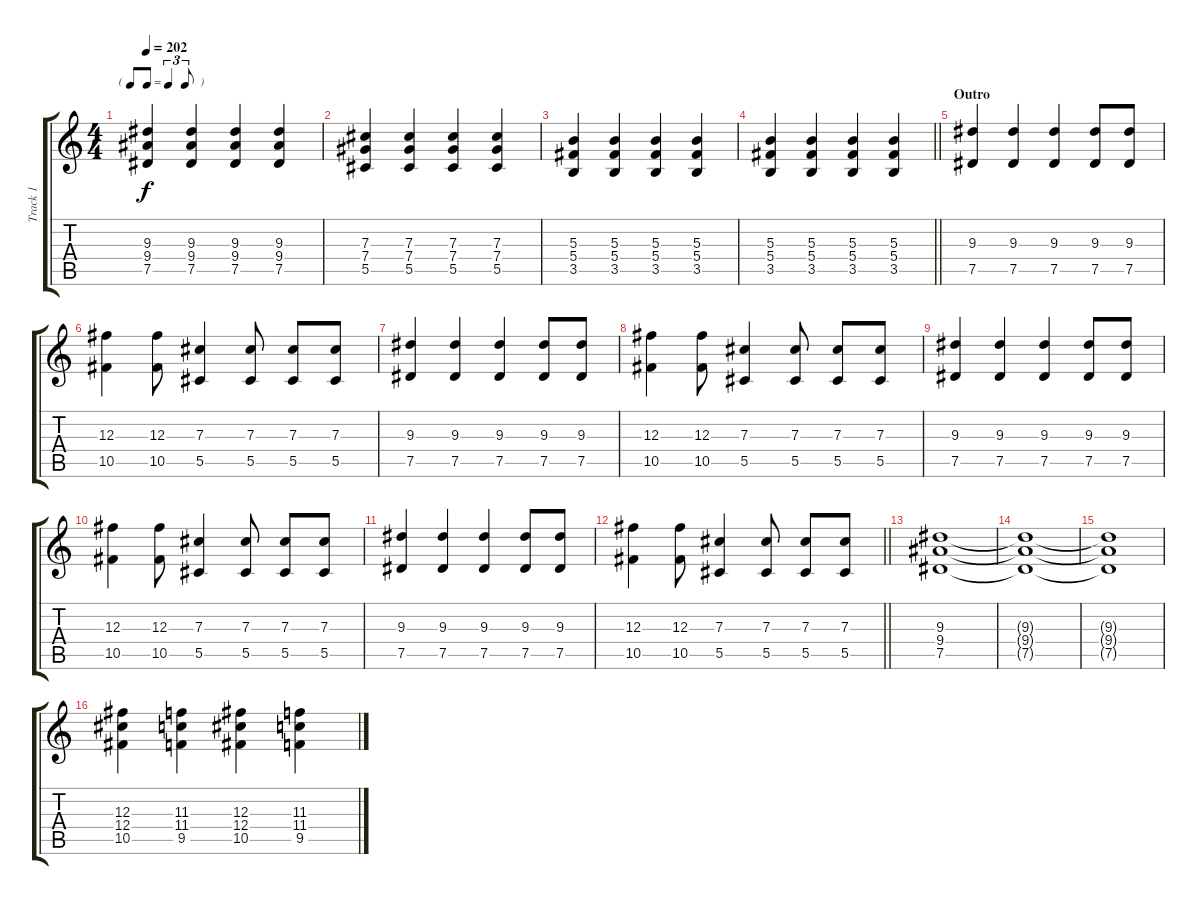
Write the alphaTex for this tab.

\track ("Track 1" "Track 1") {instrument distortionguitar}
\staff {score tabs}
\tuning (Eb4 Bb3 Gb3 Db3 Ab2 Eb2) {hide}
\ts (4 4)
\tf triplet8th
\tempo 202
\clef g2
\ks c
(9.3 9.4 7.5).4{dy f} (9.3 9.4 7.5).4 (9.3 9.4 7.5).4 (9.3 9.4 7.5).4 |
(7.3 7.4 5.5).4 (7.3 7.4 5.5).4 (7.3 7.4 5.5).4 (7.3 7.4 5.5).4 |
(5.3 5.4 3.5).4 (5.3 5.4 3.5).4 (5.3 5.4 3.5).4 (5.3 5.4 3.5).4 |
\barLineRight lightlight
(5.3 5.4 3.5).4 (5.3 5.4 3.5).4 (5.3 5.4 3.5).4 (5.3 5.4 3.5).4 |
\section ("" "Outro")
(9.3 7.5).4 (9.3 7.5).4 (9.3 7.5).4 (9.3 7.5).8 (9.3 7.5).8 |
(12.3 10.5).4 (12.3 10.5).8 (7.3 5.5).4 (7.3 5.5).8 (7.3 5.5).8 (7.3 5.5).8 |
(9.3 7.5).4 (9.3 7.5).4 (9.3 7.5).4 (9.3 7.5).8 (9.3 7.5).8 |
(12.3 10.5).4 (12.3 10.5).8 (7.3 5.5).4 (7.3 5.5).8 (7.3 5.5).8 (7.3 5.5).8 |
(9.3 7.5).4 (9.3 7.5).4 (9.3 7.5).4 (9.3 7.5).8 (9.3 7.5).8 |
(12.3 10.5).4 (12.3 10.5).8 (7.3 5.5).4 (7.3 5.5).8 (7.3 5.5).8 (7.3 5.5).8 |
(9.3 7.5).4 (9.3 7.5).4 (9.3 7.5).4 (9.3 7.5).8 (9.3 7.5).8 |
\barLineRight lightlight
(12.3 10.5).4 (12.3 10.5).8 (7.3 5.5).4 (7.3 5.5).8 (7.3 5.5).8 (7.3 5.5).8 |
(9.3 9.4 7.5).1 |
(9.3{t} 9.4{t} 7.5{t}).1 |
(9.3{t} 9.4{t} 7.5{t}).1 |
(12.3 12.4 10.5).4 (11.3 11.4 9.5).4 (12.3 12.4 10.5).4 (11.3 11.4 9.5).4
